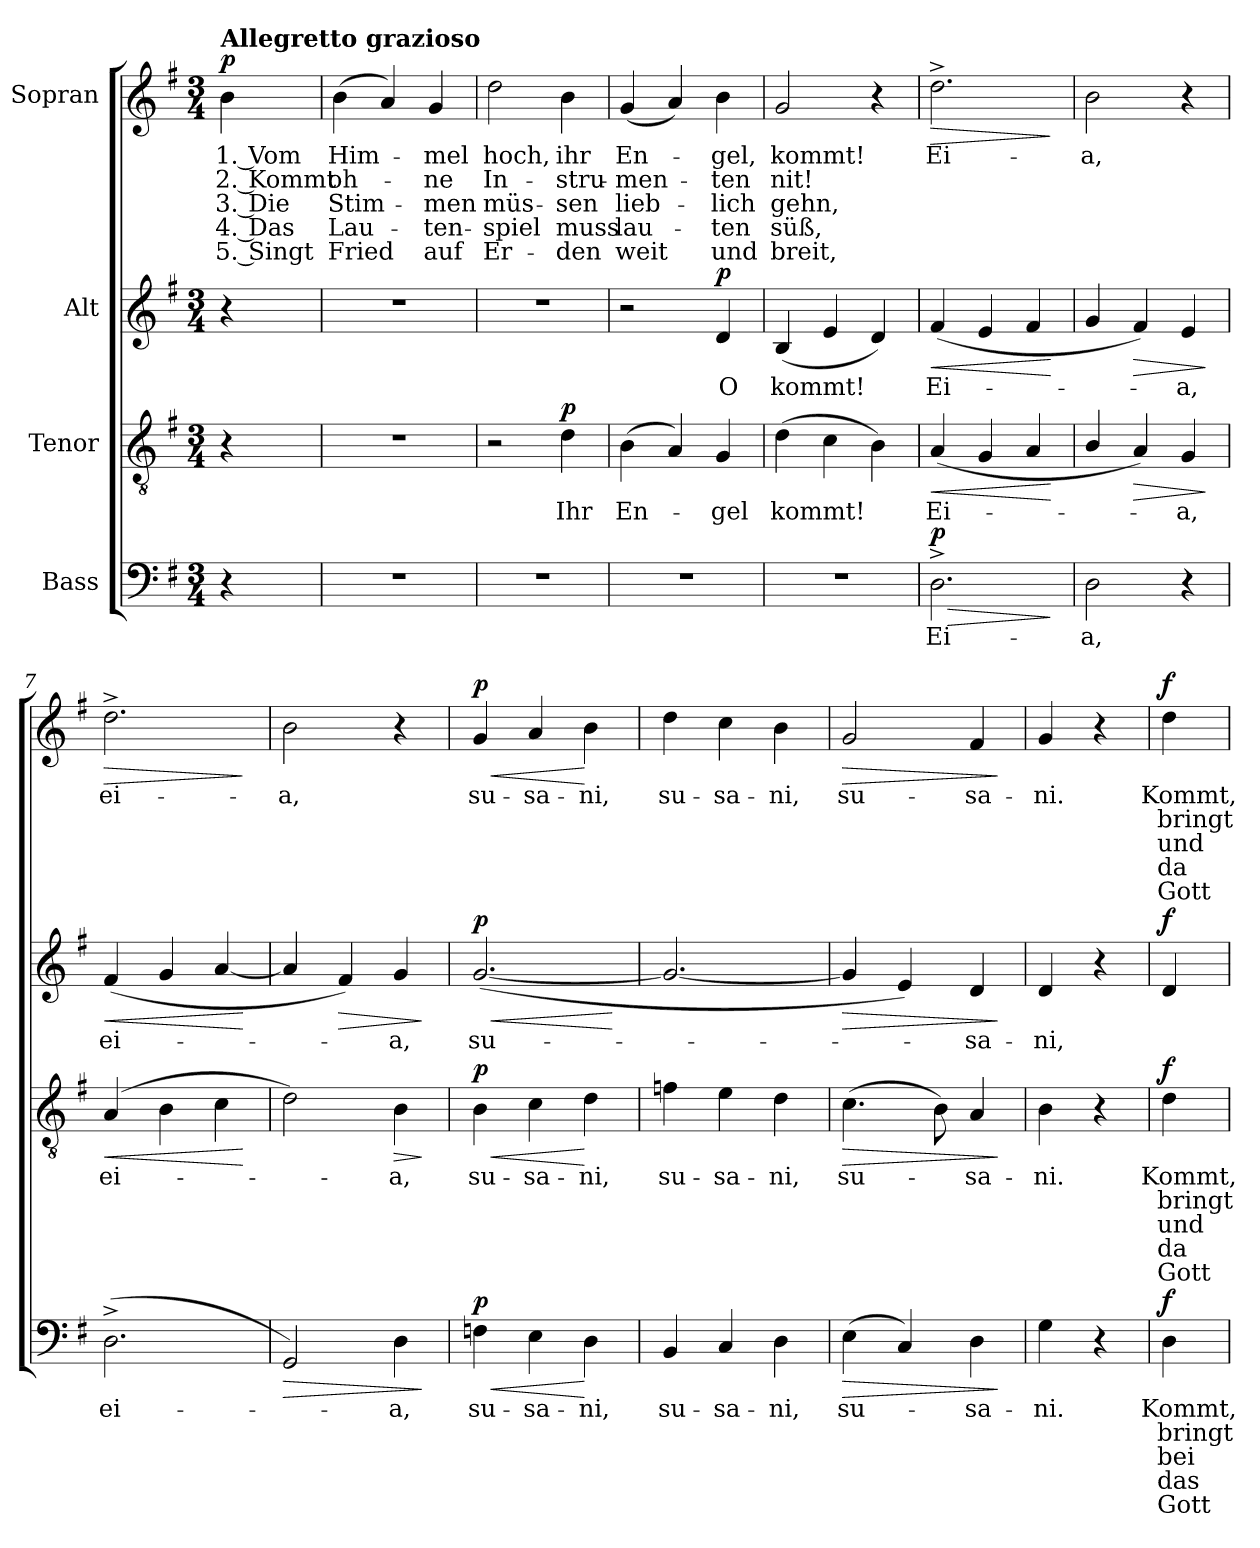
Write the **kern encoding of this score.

**kern	**text	**text	**text	**text	**text	**dynam	**kern	**text	**text	**text	**text	**text	**dynam	**kern	**text	**dynam	**kern	**text	**text	**text	**text	**text	**dynam
*part4	*part4	*part4	*part4	*part4	*part4	*part4	*part3	*part3	*part3	*part3	*part3	*part3	*part3	*part2	*part2	*part2	*part1	*part1	*part1	*part1	*part1	*part1	*part1
*staff4	*staff4	*staff4	*staff4	*staff4	*staff4	*staff4	*staff3	*staff3	*staff3	*staff3	*staff3	*staff3	*staff3	*staff2	*staff2	*staff2	*staff1	*staff1	*staff1	*staff1	*staff1	*staff1	*staff1
*I"Bass	*	*	*	*	*	*	*I"Tenor	*	*	*	*	*	*	*I"Alt	*	*	*I"Sopran	*	*	*	*	*	*
*clefF4	*	*	*	*	*	*	*clefGv2	*	*	*	*	*	*	*clefG2	*	*	*clefG2	*	*	*	*	*	*
*k[f#]	*	*	*	*	*	*	*k[f#]	*	*	*	*	*	*	*k[f#]	*	*	*k[f#]	*	*	*	*	*	*
*M3/4	*	*	*	*	*	*	*M3/4	*	*	*	*	*	*	*M3/4	*	*	*M3/4	*	*	*	*	*	*
=	=	=	=	=	=	=	=	=	=	=	=	=	=	=	=	=	=	=	=	=	=	=	=
!	!	!	!	!	!	!	!	!	!	!	!	!	!	!	!	!	!LO:TX:a:B:t=Allegretto grazioso	!	!	!	!	!	!
!	!	!	!	!	!	!	!	!	!	!	!	!	!	!	!	!	!	!LO:LY:b	!LO:LY:b	!LO:LY:b	!LO:LY:b	!LO:LY:b	!LO:DY:a
4r	.	.	.	.	.	.	4r	.	.	.	.	.	.	4r	.	.	4b\	1. Vom	2. Kommt	3. Die	4. Das	5. Singt	p
=1	=1	=1	=1	=1	=1	=1	=1	=1	=1	=1	=1	=1	=1	=1	=1	=1	=1	=1	=1	=1	=1	=1	=1
!	!	!	!	!	!	!	!	!	!	!	!	!	!	!	!	!	!	!LO:LY:b	!LO:LY:b	!LO:LY:b	!LO:LY:b	!LO:LY:b	!
2.r	.	.	.	.	.	.	2.r	.	.	.	.	.	.	2.r	.	.	(4b\	Him-	oh-	Stim-	Lau-	Fried	.
.	.	.	.	.	.	.	.	.	.	.	.	.	.	.	.	.	4a/)	.	.	.	.	.	.
!	!	!	!	!	!	!	!	!	!	!	!	!	!	!	!	!	!	!LO:LY:b	!LO:LY:b	!LO:LY:b	!LO:LY:b	!LO:LY:b	!
.	.	.	.	.	.	.	.	.	.	.	.	.	.	.	.	.	4g/	-mel	-ne	-men	-ten-	auf	.
=2	=2	=2	=2	=2	=2	=2	=2	=2	=2	=2	=2	=2	=2	=2	=2	=2	=2	=2	=2	=2	=2	=2	=2
!	!	!	!	!	!	!	!	!	!	!	!	!	!	!	!	!	!	!LO:LY:b	!LO:LY:b	!LO:LY:b	!LO:LY:b	!LO:LY:b	!
2.r	.	.	.	.	.	.	2r	.	.	.	.	.	.	2.r	.	.	2dd\	hoch,	In-	müs-	-spiel	Er-	.
!	!	!	!	!	!	!	!	!LO:LY:b	!	!	!	!	!LO:DY:a	!	!	!	!	!LO:LY:b	!LO:LY:b	!LO:LY:b	!LO:LY:b	!LO:LY:b	!
.	.	.	.	.	.	.	4d\	Ihr	.	.	.	.	p	.	.	.	4b\	ihr	-stru-	-sen	muss	-den	.
=3	=3	=3	=3	=3	=3	=3	=3	=3	=3	=3	=3	=3	=3	=3	=3	=3	=3	=3	=3	=3	=3	=3	=3
!	!	!	!	!	!	!	!	!LO:LY:b	!	!	!	!	!	!	!	!	!	!LO:LY:b	!LO:LY:b	!LO:LY:b	!LO:LY:b	!LO:LY:b	!
2.r	.	.	.	.	.	.	(4B\	En-	.	.	.	.	.	2r	.	.	(4g/	En-	-men-	lieb-	lau-	weit	.
.	.	.	.	.	.	.	4A/)	.	.	.	.	.	.	.	.	.	4a/)	.	.	.	.	.	.
!	!	!	!	!	!	!	!	!LO:LY:b	!	!	!	!	!	!	!LO:LY:b	!LO:DY:a	!	!LO:LY:b	!LO:LY:b	!LO:LY:b	!LO:LY:b	!LO:LY:b	!
.	.	.	.	.	.	.	4G/	-gel	.	.	.	.	.	4d/	O	p	4b\	-gel,	-ten	-lich	-ten	und	.
=4	=4	=4	=4	=4	=4	=4	=4	=4	=4	=4	=4	=4	=4	=4	=4	=4	=4	=4	=4	=4	=4	=4	=4
!	!	!	!	!	!	!	!	!LO:LY:b	!	!	!	!	!	!	!LO:LY:b	!	!	!LO:LY:b	!LO:LY:b	!LO:LY:b	!LO:LY:b	!LO:LY:b	!
2.r	.	.	.	.	.	.	(4d\	kommt!	.	.	.	.	.	(4B/	kommt!	.	2g/	kommt!	nit!	gehn,	süß,	breit,	.
.	.	.	.	.	.	.	4c\	.	.	.	.	.	.	4e/	.	.	.	.	.	.	.	.	.
.	.	.	.	.	.	.	4B\)	.	.	.	.	.	.	4d/)	.	.	4r	.	.	.	.	.	.
!!LO:LB:g=z
=5	=5	=5	=5	=5	=5	=5	=5	=5	=5	=5	=5	=5	=5	=5	=5	=5	=5	=5	=5	=5	=5	=5	=5
!	!LO:LY:b	!	!	!	!	!LO:HP:b	!	!LO:LY:b	!	!	!	!	!LO:HP:b	!	!LO:LY:b	!LO:HP:b	!	!LO:LY:b	!	!	!	!	!LO:HP:b
!	!	!	!	!	!	!LO:DY:n=1:a	!	!	!	!	!	!	!	!	!	!	!	!	!	!	!	!	!
2.D^\	Ei-	.	.	.	.	> p	(4A/	Ei-	.	.	.	.	<	(4f#/	Ei-	<	2.dd^\	Ei-	.	.	.	.	>
.	.	.	.	.	.	.	4G/	.	.	.	.	.	.	4e/	.	.	.	.	.	.	.	.	.
.	.	.	.	.	.	.	4A/	.	.	.	.	.	.	4f#/	.	.	.	.	.	.	.	.	.
.	.	.	.	.	.	]	.	.	.	.	.	.	[	.	.	[	.	.	.	.	.	.	]
=6	=6	=6	=6	=6	=6	=6	=6	=6	=6	=6	=6	=6	=6	=6	=6	=6	=6	=6	=6	=6	=6	=6	=6
!	!LO:LY:b	!	!	!	!	!	!	!	!	!	!	!	!	!	!	!	!	!LO:LY:b	!	!	!	!	!
2D\	-a,	.	.	.	.	.	4B/	.	.	.	.	.	.	4g/	.	.	2b\	-a,	.	.	.	.	.
!	!	!	!	!	!	!	!	!	!	!	!	!	!LO:HP:b	!	!	!LO:HP:b	!	!	!	!	!	!	!
.	.	.	.	.	.	.	4A/)	.	.	.	.	.	>	4f#/)	.	>	.	.	.	.	.	.	.
!	!	!	!	!	!	!	!	!LO:LY:b	!	!	!	!	!	!	!LO:LY:b	!	!	!	!	!	!	!	!
4r	.	.	.	.	.	.	4G/	-a,	.	.	.	.	.	4e/	-a,	.	4r	.	.	.	.	.	.
.	.	.	.	.	.	.	.	.	.	.	.	.	]	.	.	]	.	.	.	.	.	.	.
=7	=7	=7	=7	=7	=7	=7	=7	=7	=7	=7	=7	=7	=7	=7	=7	=7	=7	=7	=7	=7	=7	=7	=7
!	!LO:LY:b	!	!	!	!	!	!	!LO:LY:b	!	!	!	!	!LO:HP:b	!	!LO:LY:b	!LO:HP:b	!	!LO:LY:b	!	!	!	!	!LO:HP:b
(2.D^\	ei-	.	.	.	.	.	(4A/	ei-	.	.	.	.	<	(4f#/	ei-	<	2.dd^\	ei-	.	.	.	.	>
.	.	.	.	.	.	.	4B\	.	.	.	.	.	.	4g/	.	.	.	.	.	.	.	.	.
.	.	.	.	.	.	.	4c\	.	.	.	.	.	.	[4a/	.	.	.	.	.	.	.	.	.
.	.	.	.	.	.	.	.	.	.	.	.	.	[	.	.	[	.	.	.	.	.	.	]
=8	=8	=8	=8	=8	=8	=8	=8	=8	=8	=8	=8	=8	=8	=8	=8	=8	=8	=8	=8	=8	=8	=8	=8
!	!	!	!	!	!	!LO:HP:b	!	!	!	!	!	!	!	!	!	!	!	!LO:LY:b	!	!	!	!	!
2GG/)	.	.	.	.	.	>	2d\)	.	.	.	.	.	.	4a/]	.	.	2b\	-a,	.	.	.	.	.
!	!	!	!	!	!	!	!	!	!	!	!	!	!	!	!	!LO:HP:b	!	!	!	!	!	!	!
.	.	.	.	.	.	.	.	.	.	.	.	.	.	4f#/)	.	>	.	.	.	.	.	.	.
!	!LO:LY:b	!	!	!	!	!	!	!LO:LY:b	!	!	!	!	!LO:HP:b	!	!LO:LY:b	!	!	!	!	!	!	!	!
4D\	-a,	.	.	.	.	.	4B\	-a,	.	.	.	.	>	4g/	-a,	.	4r	.	.	.	.	.	.
.	.	.	.	.	.	]	.	.	.	.	.	.	]	.	.	]	.	.	.	.	.	.	.
=9	=9	=9	=9	=9	=9	=9	=9	=9	=9	=9	=9	=9	=9	=9	=9	=9	=9	=9	=9	=9	=9	=9	=9
!	!LO:LY:b	!	!	!	!	!LO:HP:b	!	!LO:LY:b	!	!	!	!	!LO:HP:b	!	!LO:LY:b	!LO:HP:b	!	!LO:LY:b	!	!	!	!	!LO:HP:b
!	!	!	!	!	!	!LO:DY:n=1:a	!	!	!	!	!	!	!LO:DY:n=1:a	!	!	!LO:DY:n=1:a	!	!	!	!	!	!	!LO:DY:n=1:a
4Fn\	su-	.	.	.	.	< p	4B\	su-	.	.	.	.	< p	([2.g/	su-	< p	4g/	su-	.	.	.	.	< p
!	!LO:LY:b	!	!	!	!	!	!	!LO:LY:b	!	!	!	!	!	!	!	!	!	!LO:LY:b	!	!	!	!	!
4E\	-sa-	.	.	.	.	.	4c\	-sa-	.	.	.	.	.	.	.	.	4a/	-sa-	.	.	.	.	.
!	!LO:LY:b	!	!	!	!	!	!	!LO:LY:b	!	!	!	!	!	!	!	!	!	!LO:LY:b	!	!	!	!	!
4D\	-ni,	.	.	.	.	[	4d\	-ni,	.	.	.	.	[	.	.	.	4b\	-ni,	.	.	.	.	[
.	.	.	.	.	.	.	.	.	.	.	.	.	.	.	.	[	.	.	.	.	.	.	.
=10	=10	=10	=10	=10	=10	=10	=10	=10	=10	=10	=10	=10	=10	=10	=10	=10	=10	=10	=10	=10	=10	=10	=10
!	!LO:LY:b	!	!	!	!	!	!	!LO:LY:b	!	!	!	!	!	!	!	!	!	!LO:LY:b	!	!	!	!	!
4BB/	su-	.	.	.	.	.	4fn\	su-	.	.	.	.	.	2.g/_	.	.	4dd\	su-	.	.	.	.	.
!	!LO:LY:b	!	!	!	!	!	!	!LO:LY:b	!	!	!	!	!	!	!	!	!	!LO:LY:b	!	!	!	!	!
4C/	-sa-	.	.	.	.	.	4e\	-sa-	.	.	.	.	.	.	.	.	4cc\	-sa-	.	.	.	.	.
!	!LO:LY:b	!	!	!	!	!	!	!LO:LY:b	!	!	!	!	!	!	!	!	!	!LO:LY:b	!	!	!	!	!
4D\	-ni,	.	.	.	.	.	4d\	-ni,	.	.	.	.	.	.	.	.	4b\	-ni,	.	.	.	.	.
=11	=11	=11	=11	=11	=11	=11	=11	=11	=11	=11	=11	=11	=11	=11	=11	=11	=11	=11	=11	=11	=11	=11	=11
!	!LO:LY:b	!	!	!	!	!LO:HP:b	!	!LO:LY:b	!	!	!	!	!LO:HP:b	!	!	!LO:HP:b	!	!LO:LY:b	!	!	!	!	!LO:HP:b
(4E\	su-	.	.	.	.	>	(4.c\	su-	.	.	.	.	>	4g/]	.	>	2g/	su-	.	.	.	.	>
4C/)	.	.	.	.	.	.	.	.	.	.	.	.	.	4e/)	.	.	.	.	.	.	.	.	.
.	.	.	.	.	.	.	8B\)	.	.	.	.	.	.	.	.	.	.	.	.	.	.	.	.
!	!LO:LY:b	!	!	!	!	!	!	!LO:LY:b	!	!	!	!	!	!	!LO:LY:b	!	!	!LO:LY:b	!	!	!	!	!
4D\	-sa-	.	.	.	.	.	4A/	-sa-	.	.	.	.	.	4d/	-sa-	.	4f#/	-sa-	.	.	.	.	.
.	.	.	.	.	.	]	.	.	.	.	.	.	]	.	.	]	.	.	.	.	.	.	]
=12	=12	=12	=12	=12	=12	=12	=12	=12	=12	=12	=12	=12	=12	=12	=12	=12	=12	=12	=12	=12	=12	=12	=12
!	!LO:LY:b	!	!	!	!	!	!	!LO:LY:b	!	!	!	!	!	!	!LO:LY:b	!	!	!LO:LY:b	!	!	!	!	!
4G\	-ni.	.	.	.	.	.	4B\	-ni.	.	.	.	.	.	4d/	-ni,	.	4g/	-ni.	.	.	.	.	.
4r	.	.	.	.	.	.	4r	.	.	.	.	.	.	4r	.	.	4r	.	.	.	.	.	.
!!LO:PB:g=z
=12X1	=12X1	=12X1	=12X1	=12X1	=12X1	=12X1	=12X1	=12X1	=12X1	=12X1	=12X1	=12X1	=12X1	=12X1	=12X1	=12X1	=12X1	=12X1	=12X1	=12X1	=12X1	=12X1	=12X1
!	!LO:LY:b	!LO:LY:b	!LO:LY:b	!LO:LY:b	!LO:LY:b	!LO:DY:a	!	!LO:LY:b	!LO:LY:b	!LO:LY:b	!LO:LY:b	!LO:LY:b	!LO:DY:a	!	!	!LO:DY:a	!	!LO:LY:b	!LO:LY:b	!LO:LY:b	!LO:LY:b	!LO:LY:b	!LO:DY:a
4D\	Kommt,	bringt	bei	das	Gott	f	4d\	Kommt,	bringt	und	da-	Gott	f	4d/	.	f	4dd\	Kommt,	bringt	und	da-	Gott	f
=	=	=	=	=	=	=	=	=	=	=	=	=	=	=	=	=	=	=	=	=	=	=	=
*-	*-	*-	*-	*-	*-	*-	*-	*-	*-	*-	*-	*-	*-	*-	*-	*-	*-	*-	*-	*-	*-	*-	*-
